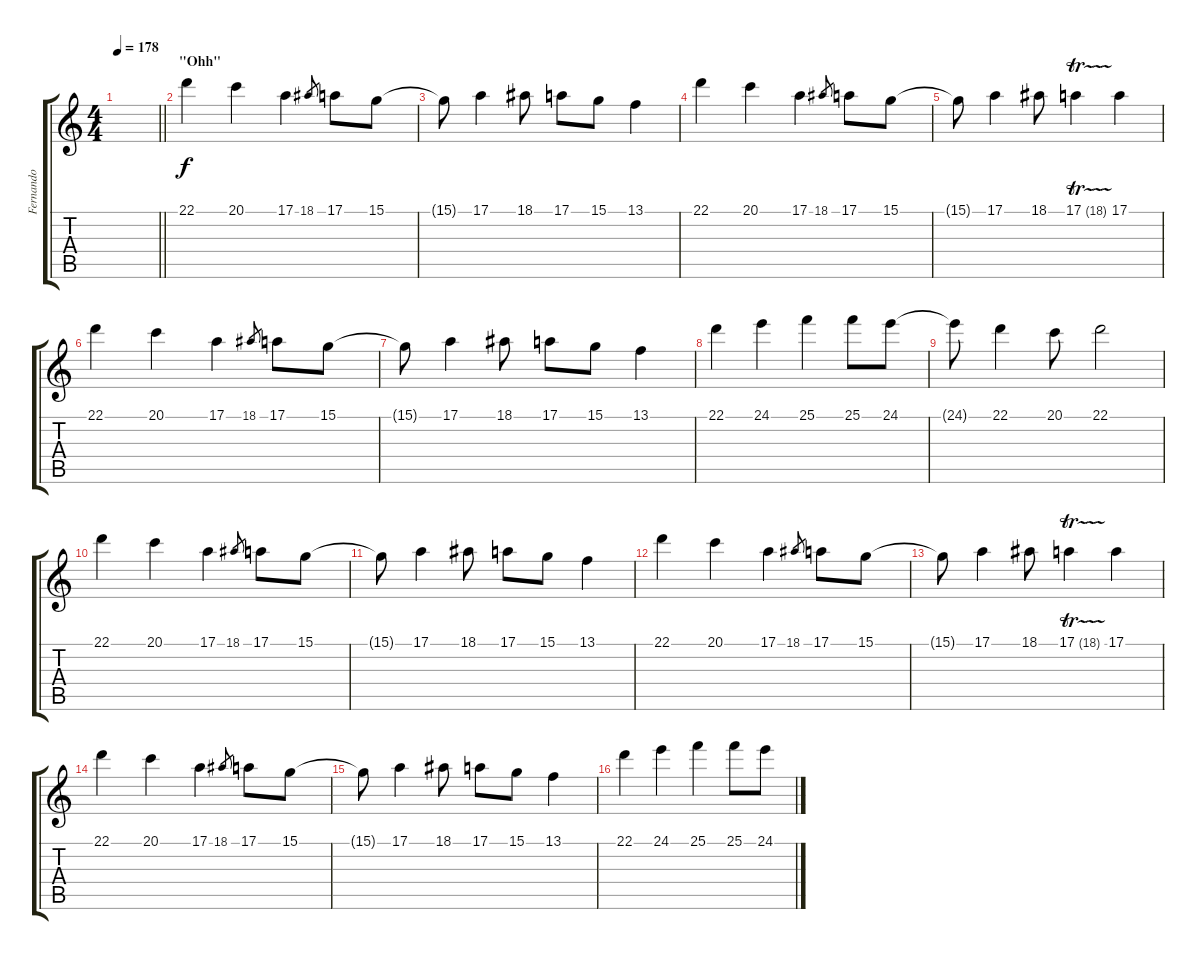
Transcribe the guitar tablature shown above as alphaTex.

\track ("Fernando" "Fernando") {instrument piccolo}
\staff {score tabs}
\tuning (E4 B3 G3 D3 A2 E2) {hide}
\ts (4 4)
\tempo 178
\clef g2
\barLineRight lightlight
\ks c
|
\section ("" "\"Ohh\"")
22.1.4 20.1.4 17.1.4 18.1.8{gr} 17.1.8 15.1.8 |
15.1{t}.8 17.1.4 18.1.8 17.1.8 15.1.8 13.1.4 |
22.1.4 20.1.4 17.1.4 18.1.8{gr} 17.1.8 15.1.8 |
15.1{t}.8 17.1.4 18.1.8 17.1{tr (18 16)}.4 17.1.4 |
22.1.4 20.1.4 17.1.4 18.1.8{gr} 17.1.8 15.1.8 |
15.1{t}.8 17.1.4 18.1.8 17.1.8 15.1.8 13.1.4 |
22.1.4 24.1.4 25.1.4 25.1.8 24.1.8 |
24.1{t}.8 22.1.4 20.1.8 22.1.2 |
22.1.4 20.1.4 17.1.4 18.1.8{gr} 17.1.8 15.1.8 |
15.1{t}.8 17.1.4 18.1.8 17.1.8 15.1.8 13.1.4 |
22.1.4 20.1.4 17.1.4 18.1.8{gr} 17.1.8 15.1.8 |
15.1{t}.8 17.1.4 18.1.8 17.1{tr (18 16)}.4 17.1.4 |
22.1.4 20.1.4 17.1.4 18.1.8{gr} 17.1.8 15.1.8 |
15.1{t}.8 17.1.4 18.1.8 17.1.8 15.1.8 13.1.4 |
22.1.4 24.1.4 25.1.4 25.1.8 24.1.8
